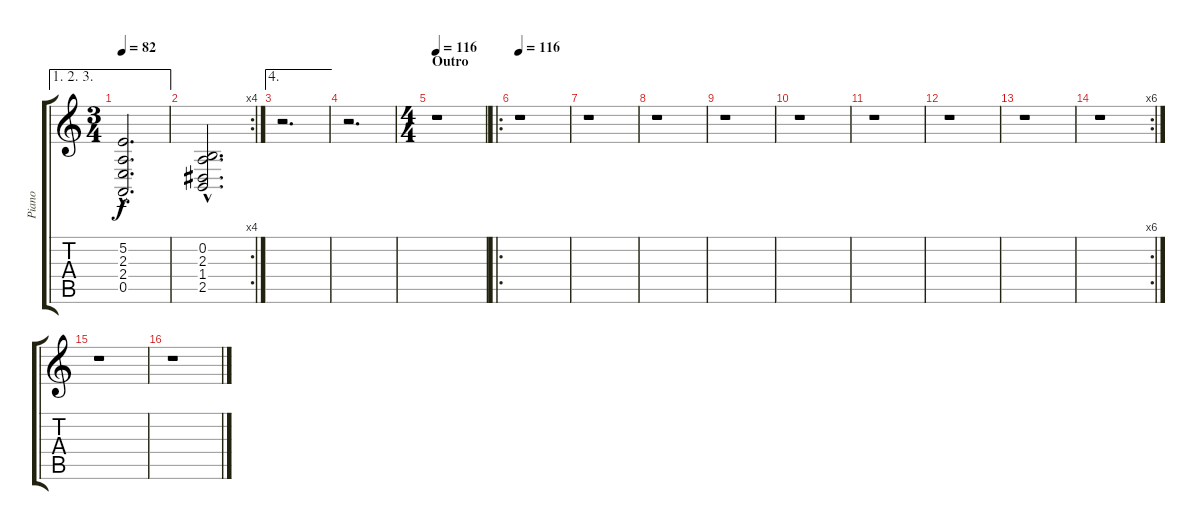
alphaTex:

\track ("Piano" "Piano") {instrument acousticgrandpiano}
\staff {score tabs}
\tuning (E4 B3 G3 D3 A2 E2) {hide}
\ae (1 2 3)
\ts (3 4)
\tempo 82
\clef g2
\ks c
(5.2{hac} 2.3{hac} 2.4{hac} 0.5{hac}).2{d dy f} |
\rc 4
(0.2{hac} 2.3{hac} 1.4{hac} 2.5{hac}).2{d} |
\ae 4
r.2{d} |
r.2{d} |
\ts (4 4)
\section ("" "Outro")
\tempo 116
r.1 |
\ro
\tempo 116
r.1 |
r.1 |
r.1 |
r.1 |
r.1 |
r.1 |
r.1 |
r.1 |
\rc 6
r.1 |
r.1 |
r.1
